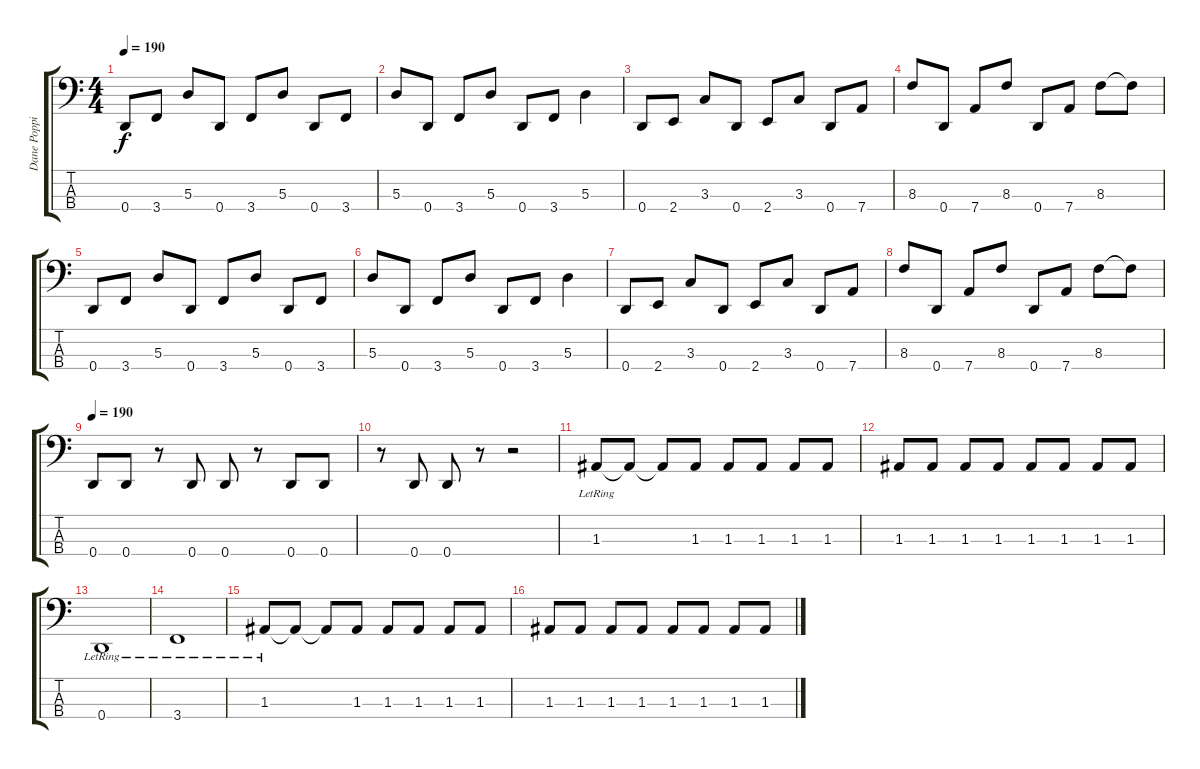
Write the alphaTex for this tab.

\track ("Dane Poppin" "Dane Poppi") {instrument electricbassfinger}
\staff {score tabs}
\tuning (G2 D2 A1 D1) {hide}
\ts (4 4)
\tempo 190
\clef f4
\ks c
0.4.8{dy f} 3.4.8 5.3.8 0.4.8 3.4.8 5.3.8 0.4.8 3.4.8 |
5.3.8 0.4.8 3.4.8 5.3.8 0.4.8 3.4.8 5.3.4 |
0.4.8 2.4.8 3.3.8 0.4.8 2.4.8 3.3.8 0.4.8 7.4.8 |
8.3.8 0.4.8 7.4.8 8.3.8 0.4.8 7.4.8 8.3.8 8.3{t}.8 |
0.4.8 3.4.8 5.3.8 0.4.8 3.4.8 5.3.8 0.4.8 3.4.8 |
5.3.8 0.4.8 3.4.8 5.3.8 0.4.8 3.4.8 5.3.4 |
0.4.8 2.4.8 3.3.8 0.4.8 2.4.8 3.3.8 0.4.8 7.4.8 |
8.3.8 0.4.8 7.4.8 8.3.8 0.4.8 7.4.8 8.3.8 8.3{t}.8 |
\tempo 190
0.4.8 0.4.8 r.8 0.4.8 0.4.8 r.8 0.4.8 0.4.8 |
r.8 0.4.8 0.4.8 r.8 r.2 |
1.3{lr}.8 1.3{t}.8 1.3{t}.8 1.3.8 1.3.8 1.3.8 1.3.8 1.3.8 |
1.3.8 1.3.8 1.3.8 1.3.8 1.3.8 1.3.8 1.3.8 1.3.8 |
0.4{lr}.1 |
3.4{lr}.1 |
1.3{lr}.8 1.3{t}.8 1.3{t}.8 1.3.8 1.3.8 1.3.8 1.3.8 1.3.8 |
1.3.8 1.3.8 1.3.8 1.3.8 1.3.8 1.3.8 1.3.8 1.3.8
